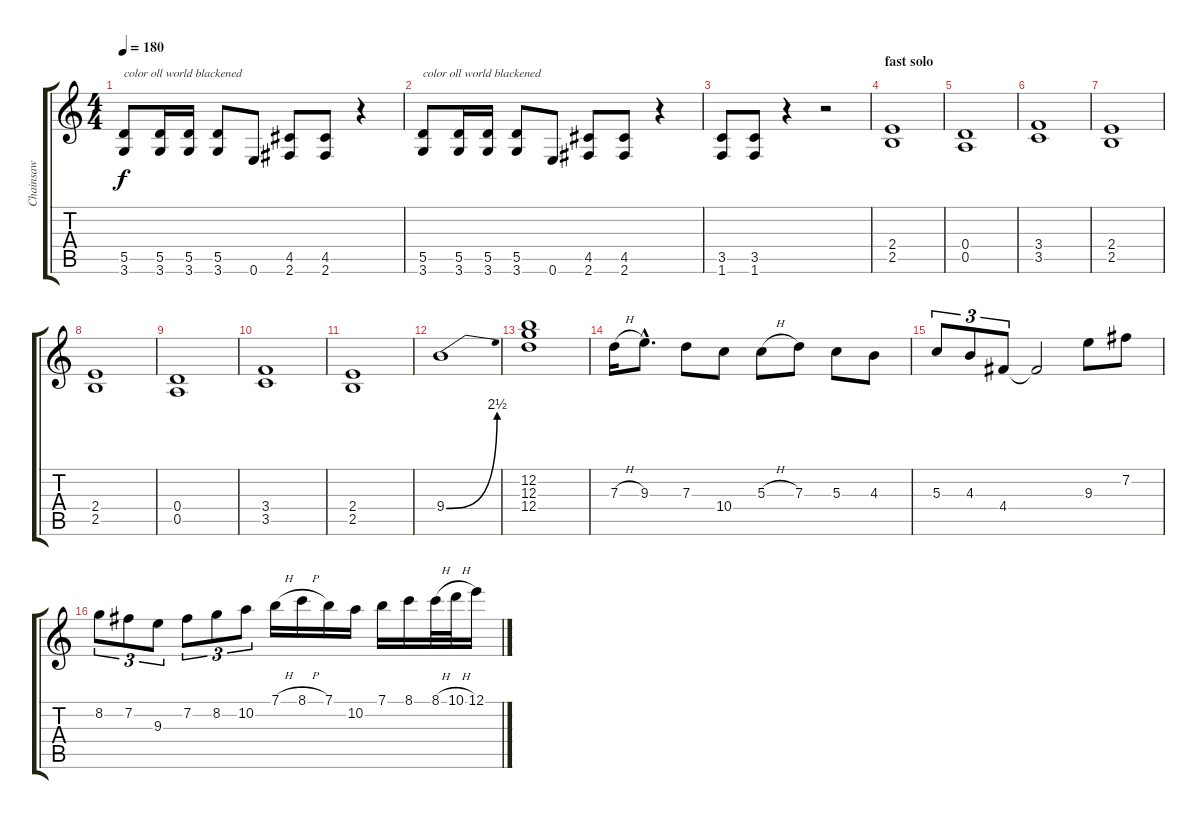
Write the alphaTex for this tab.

\track ("Chainsaw" "Chainsaw") {instrument distortionguitar}
\staff {score tabs}
\tuning (E4 B3 G3 D3 A2 E2) {hide}
\ts (4 4)
\tempo 180
\clef g2
\ks c
(5.5 3.6).8{txt "color oll world blackened" dy f} (5.5 3.6).16 (5.5 3.6).16 (5.5 3.6).8 0.6.8 (4.5 2.6).8 (4.5 2.6).8 r.4 |
(5.5 3.6).8{txt "color oll world blackened"} (5.5 3.6).16 (5.5 3.6).16 (5.5 3.6).8 0.6.8 (4.5 2.6).8 (4.5 2.6).8 r.4 |
(3.5 1.6).8 (3.5 1.6).8 r.4 r.2 |
\section ("" "fast solo")
(2.4 2.5).1 |
(0.4 0.5).1 |
(3.4 3.5).1 |
(2.4 2.5).1 |
(2.4 2.5).1 |
(0.4 0.5).1 |
(3.4 3.5).1 |
(2.4 2.5).1 |
9.4{be (bend 0 0 60 10)}.1 |
(12.2 12.3 12.4).1 |
7.3{h}.16 9.3{hac}.8{d} 7.3.8 10.4.8 5.3{h}.8 7.3.8 5.3.8 4.3.8 |
5.3.8{tu (3 2)} 4.3.8{tu (3 2)} 4.4.8{tu (3 2)} 4.4{t}.2 9.3.8 7.2.8 |
8.2.8{tu (3 2)} 7.2.8{tu (3 2)} 9.3.8{tu (3 2)} 7.2.8{tu (3 2)} 8.2.8{tu (3 2)} 10.2.8{tu (3 2)} 7.1{h}.16 8.1{h}.16 7.1.16 10.2.16 7.1.16 8.1.16 8.1{h}.32 10.1{h}.32 12.1.16
